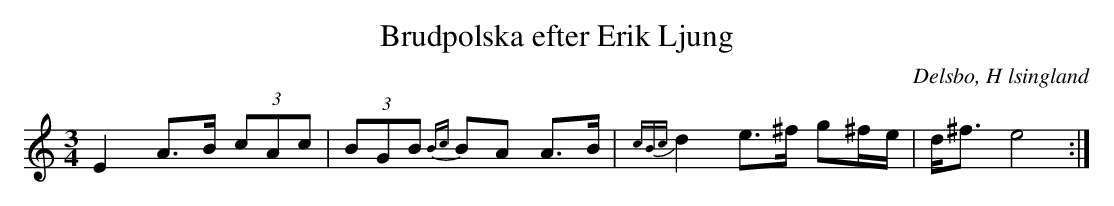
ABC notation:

X:1
T: Brudpolska efter Erik Ljung
O: Delsbo, H lsingland
M: 3/4
L: 1/8
K: Am
E2 A>B (3cAc| (3BGB {Bc}BA A>B|{cBc}d2 e>^f g^f/e/|d<^f e4 :|
